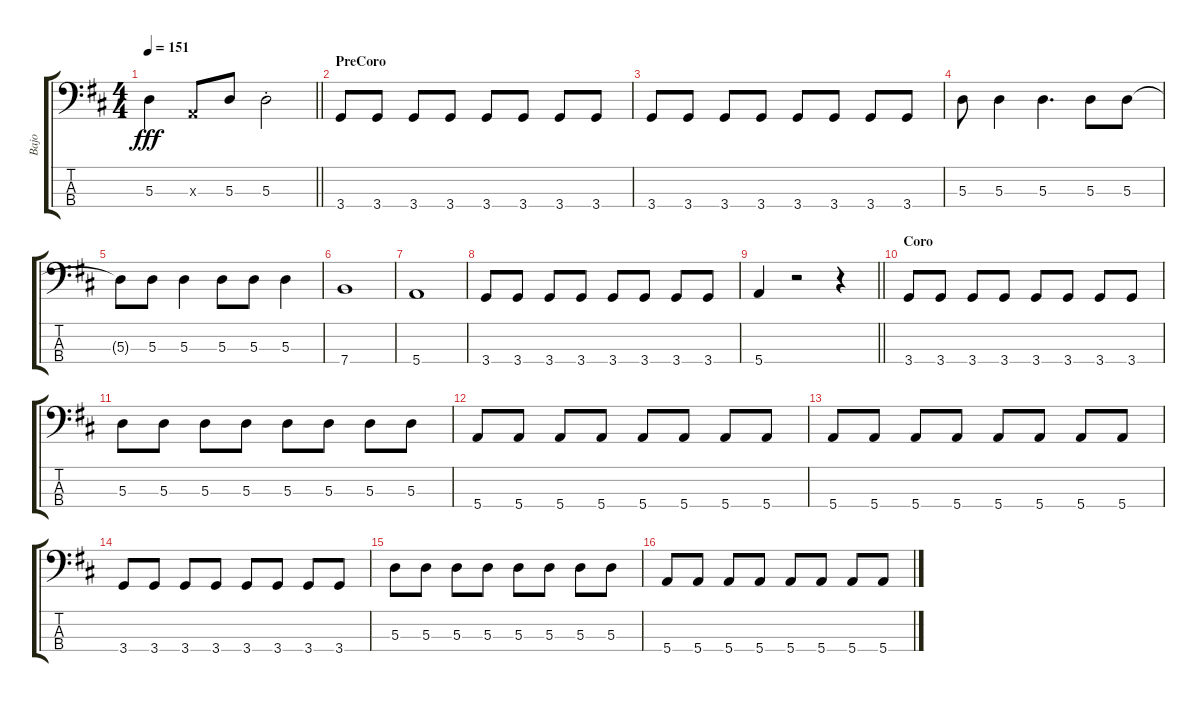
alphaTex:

\track ("Bajo " "Bajo ") {instrument electricbassfinger}
\staff {score tabs}
\tuning (G2 D2 A1 E1) {hide}
\ts (4 4)
\tempo 151
\clef f4
\barLineRight lightlight
\ks d
5.3.4{dy fff} 0.3{x}.8 5.3.8 5.3{st}.2 |
\section ("" "PreCoro")
3.4.8 3.4.8 3.4.8 3.4.8 3.4.8 3.4.8 3.4.8 3.4.8 |
3.4.8 3.4.8 3.4.8 3.4.8 3.4.8 3.4.8 3.4.8 3.4.8 |
5.3.8 5.3.4 5.3.4{d} 5.3.8 5.3.8 |
5.3{t}.8 5.3.8 5.3.4 5.3.8 5.3.8 5.3.4 |
7.4.1 |
5.4.1 |
3.4.8 3.4.8 3.4.8 3.4.8 3.4.8 3.4.8 3.4.8 3.4.8 |
\barLineRight lightlight
5.4.4 r.2 r.4 |
\section ("" "Coro")
3.4.8 3.4.8 3.4.8 3.4.8 3.4.8 3.4.8 3.4.8 3.4.8 |
5.3.8 5.3.8 5.3.8 5.3.8 5.3.8 5.3.8 5.3.8 5.3.8 |
5.4.8 5.4.8 5.4.8 5.4.8 5.4.8 5.4.8 5.4.8 5.4.8 |
5.4.8 5.4.8 5.4.8 5.4.8 5.4.8 5.4.8 5.4.8 5.4.8 |
3.4.8 3.4.8 3.4.8 3.4.8 3.4.8 3.4.8 3.4.8 3.4.8 |
5.3.8 5.3.8 5.3.8 5.3.8 5.3.8 5.3.8 5.3.8 5.3.8 |
5.4.8 5.4.8 5.4.8 5.4.8 5.4.8 5.4.8 5.4.8 5.4.8
